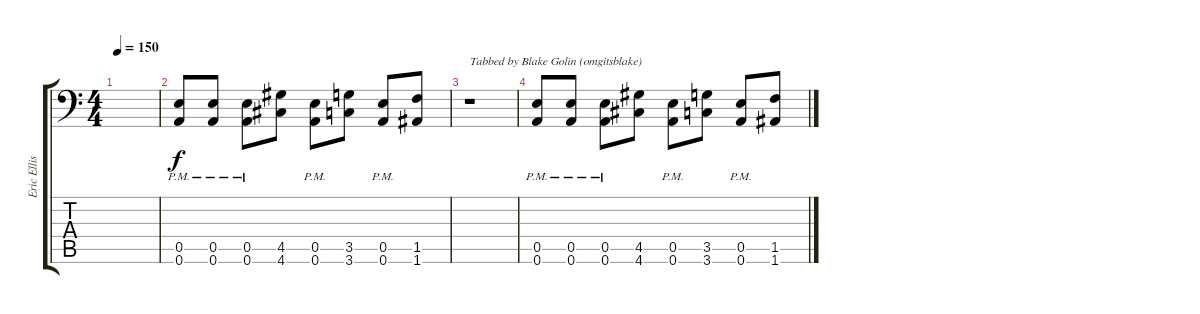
\track ("Eric Ellis" "Eric Ellis") {instrument overdrivenguitar}
\staff {score tabs}
\tuning (B3 Gb3 D3 A2 E2 A1) {hide}
\ts (4 4)
\tempo 150
\clef f4
\ks c
|
(0.5{pm} 0.6{pm}).8{volume 8} (0.5{pm} 0.6{pm}).8 (0.5{pm} 0.6{pm}).8 (4.5 4.6).8 (0.5{pm} 0.6{pm}).8 (3.5 3.6).8 (0.5{pm} 0.6{pm}).8 (1.5 1.6).8 |
r.1{txt "Tabbed by Blake Golin (omgitsblake)"} |
(0.5{pm} 0.6{pm}).8 (0.5{pm} 0.6{pm}).8 (0.5{pm} 0.6{pm}).8 (4.5 4.6).8 (0.5{pm} 0.6{pm}).8 (3.5 3.6).8 (0.5{pm} 0.6{pm}).8 (1.5 1.6).8
